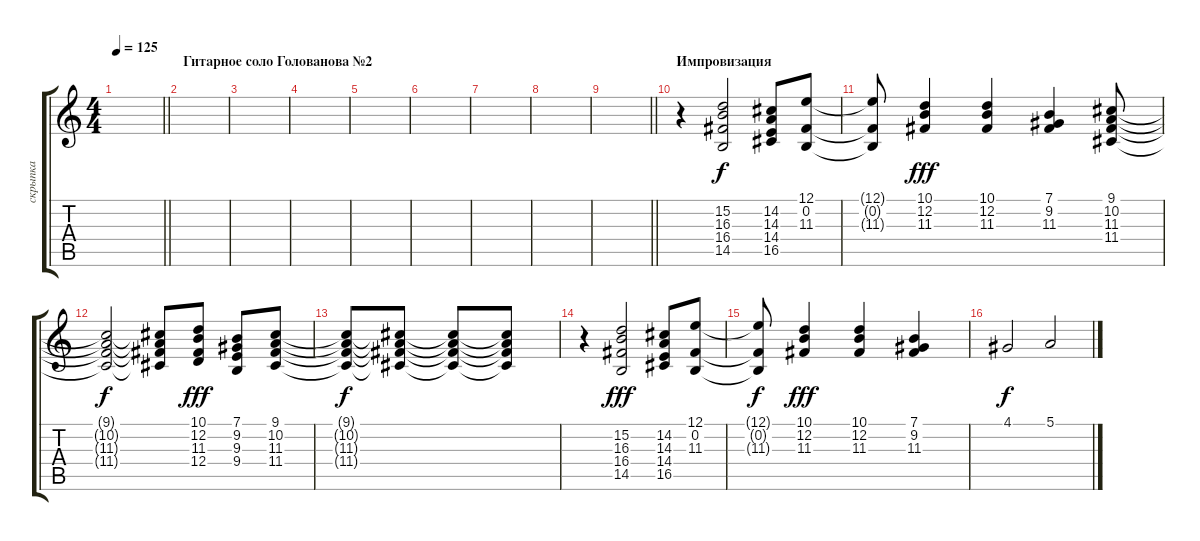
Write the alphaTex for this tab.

\track ("скрыпка" "скрыпка") {instrument stringensemble1}
\staff {score tabs}
\tuning (E4 B3 G3 D3 A2 D2) {hide}
\ts (4 4)
\tempo 125
\clef g2
\barLineRight lightlight
\ks c
|
\section ("" "Гитарное соло Голованова №2")
|
|
|
|
|
|
|
\barLineRight lightlight
|
\section ("" "Импровизация")
r.4 (15.2 16.3 16.4 14.5).2 (14.2 14.3 14.4 16.5).8 (12.1 0.2 11.3).8 |
(12.1{t} 0.2{t} 11.3{t}).8{dy f} (10.1 12.2 11.3).4{dy fff} (10.1 12.2 11.3).4 (7.1 9.2 11.3).4 (9.1 10.2 11.3 11.4).8 |
(9.1{t} 10.2{t} 11.3{t} 11.4{t}).2{dy f} (9.1{t} 10.2{t} 11.3{t} 11.4{t}).8 (10.1 12.2 11.3 12.4).8{dy fff} (7.1 9.2 9.3 9.4).8 (9.1 10.2 11.3 11.4).8 |
(9.1{t} 10.2{t} 11.3{t} 11.4{t}).8{dy f} (9.1{t} 10.2{t} 11.3{t} 11.4{t}).8 (9.1{t} 10.2{t} 11.3{t} 11.4{t}).8 (9.1{t} 10.2{t} 11.3{t} 11.4{t}).8 |
r.4 (15.2 16.3 16.4 14.5).2{dy fff} (14.2 14.3 14.4 16.5).8 (12.1 0.2 11.3).8 |
(12.1{t} 0.2{t} 11.3{t}).8{dy f} (10.1 12.2 11.3).4{dy fff} (10.1 12.2 11.3).4 (7.1 9.2 11.3).4 |
4.1.2{dy f volume 14} 5.1.2
